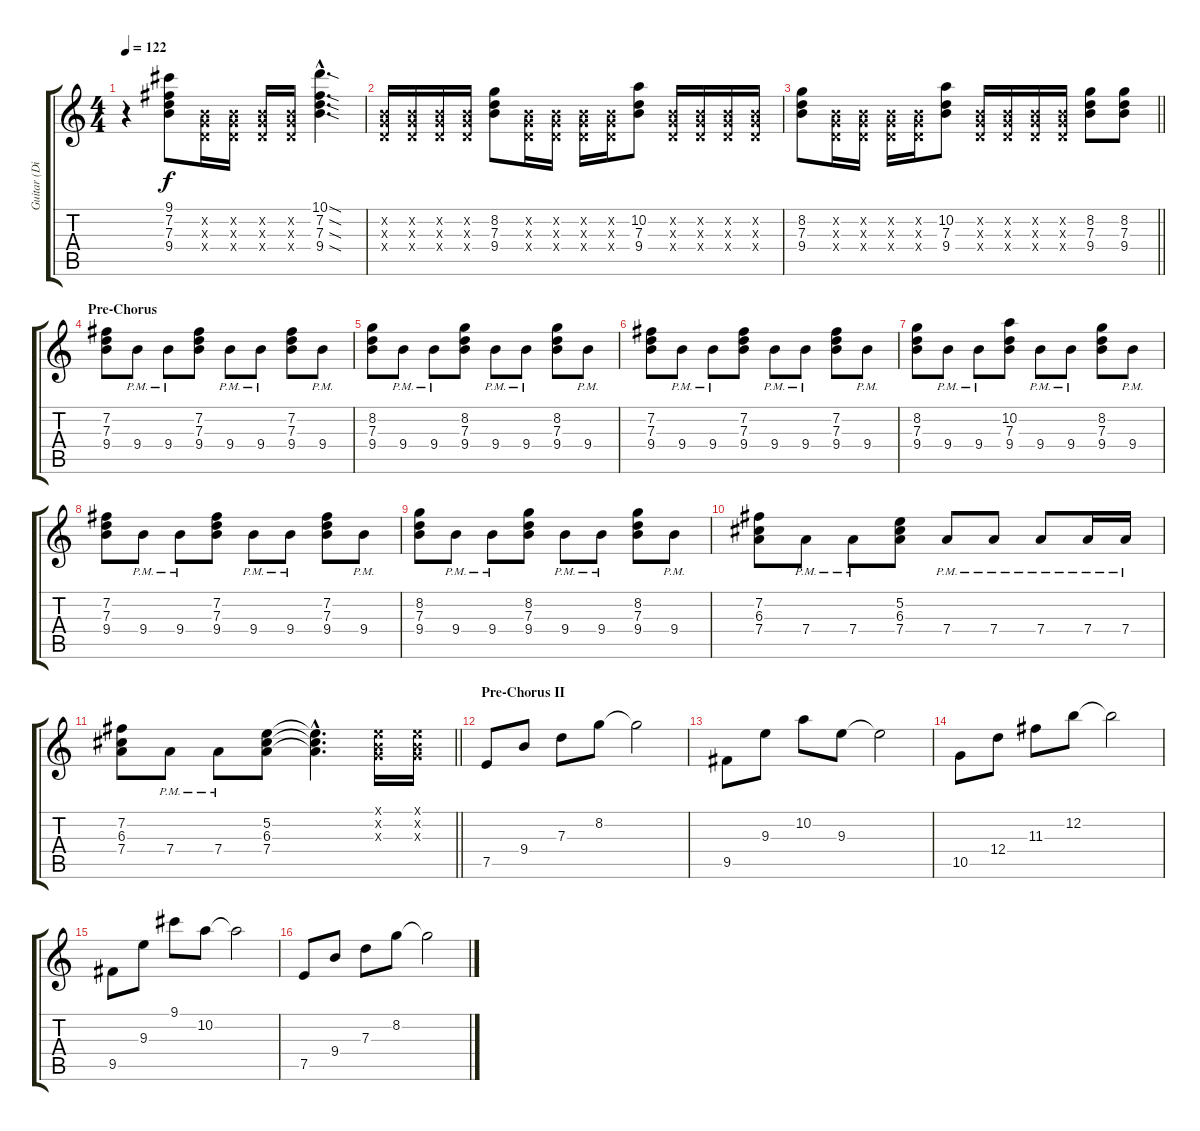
\track ("Guitar (Die)" "Guitar (Di") {instrument electricguitarclean}
\staff {score tabs}
\tuning (E4 B3 G3 D3 A2 E2) {hide}
\ts (4 4)
\tempo 122
\clef g2
\ks c
r.4{dy f} (9.1 7.2 7.3 9.4).8 (0.2{x} 0.3{x} 0.4{x}).16 (0.2{x} 0.3{x} 0.4{x}).16 (0.2{x} 0.3{x} 0.4{x}).16 (0.2{x} 0.3{x} 0.4{x}).16 (10.1{sod hac} 7.2{sod hac} 7.3{sod hac} 9.4{sod hac}).4{d} |
(0.2{x} 0.3{x} 0.4{x}).16 (0.2{x} 0.3{x} 0.4{x}).16 (0.2{x} 0.3{x} 0.4{x}).16 (0.2{x} 0.3{x} 0.4{x}).16 (8.2 7.3 9.4).8 (0.2{x} 0.3{x} 0.4{x}).16 (0.2{x} 0.3{x} 0.4{x}).16 (0.2{x} 0.3{x} 0.4{x}).16 (0.2{x} 0.3{x} 0.4{x}).16 (10.2 7.3 9.4).8 (0.2{x} 0.3{x} 0.4{x}).16 (0.2{x} 0.3{x} 0.4{x}).16 (0.2{x} 0.3{x} 0.4{x}).16 (0.2{x} 0.3{x} 0.4{x}).16 |
\barLineRight lightlight
(8.2 7.3 9.4).8 (0.2{x} 0.3{x} 0.4{x}).16 (0.2{x} 0.3{x} 0.4{x}).16 (0.2{x} 0.3{x} 0.4{x}).16 (0.2{x} 0.3{x} 0.4{x}).16 (10.2 7.3 9.4).8 (0.2{x} 0.3{x} 0.4{x}).16 (0.2{x} 0.3{x} 0.4{x}).16 (0.2{x} 0.3{x} 0.4{x}).16 (0.2{x} 0.3{x} 0.4{x}).16 (8.2 7.3 9.4).8 (8.2 7.3 9.4).8 |
\section ("" "Pre-Chorus")
(7.2 7.3 9.4).8 9.4{pm}.8 9.4{pm}.8 (7.2 7.3 9.4).8 9.4{pm}.8 9.4{pm}.8 (7.2 7.3 9.4).8 9.4{pm}.8 |
(8.2 7.3 9.4).8 9.4{pm}.8 9.4{pm}.8 (8.2 7.3 9.4).8 9.4{pm}.8 9.4{pm}.8 (8.2 7.3 9.4).8 9.4{pm}.8 |
(7.2 7.3 9.4).8 9.4{pm}.8 9.4{pm}.8 (7.2 7.3 9.4).8 9.4{pm}.8 9.4{pm}.8 (7.2 7.3 9.4).8 9.4{pm}.8 |
(8.2 7.3 9.4).8 9.4{pm}.8 9.4{pm}.8 (10.2 7.3 9.4).8 9.4{pm}.8 9.4{pm}.8 (8.2 7.3 9.4).8 9.4{pm}.8 |
(7.2 7.3 9.4).8 9.4{pm}.8 9.4{pm}.8 (7.2 7.3 9.4).8 9.4{pm}.8 9.4{pm}.8 (7.2 7.3 9.4).8 9.4{pm}.8 |
(8.2 7.3 9.4).8 9.4{pm}.8 9.4{pm}.8 (8.2 7.3 9.4).8 9.4{pm}.8 9.4{pm}.8 (8.2 7.3 9.4).8 9.4{pm}.8 |
(7.2 6.3 7.4).8 7.4{pm}.8 7.4{pm}.8 (5.2 6.3 7.4).8 7.4{pm}.8 7.4{pm}.8 7.4{pm}.8 7.4{pm}.16 7.4{pm}.16 |
\barLineRight lightlight
(7.2 6.3 7.4).8 7.4{pm}.8 7.4{pm}.8 (5.2 6.3 7.4).8 (5.2{hac t} 6.3{hac t} 7.4{hac t}).4{d} (0.1{x} 0.2{x} 0.3{x}).16 (0.1{x} 0.2{x} 0.3{x}).16 |
\section ("" "Pre-Chorus II")
7.5.8 9.4.8 7.3.8 8.2.8 8.2{t}.2 |
9.5.8 9.3.8 10.2.8 9.3.8 9.3{t}.2 |
10.5.8 12.4.8 11.3.8 12.2.8 12.2{t}.2 |
9.5.8 9.3.8 9.1.8 10.2.8 10.2{t}.2 |
7.5.8 9.4.8 7.3.8 8.2.8 8.2{t}.2
